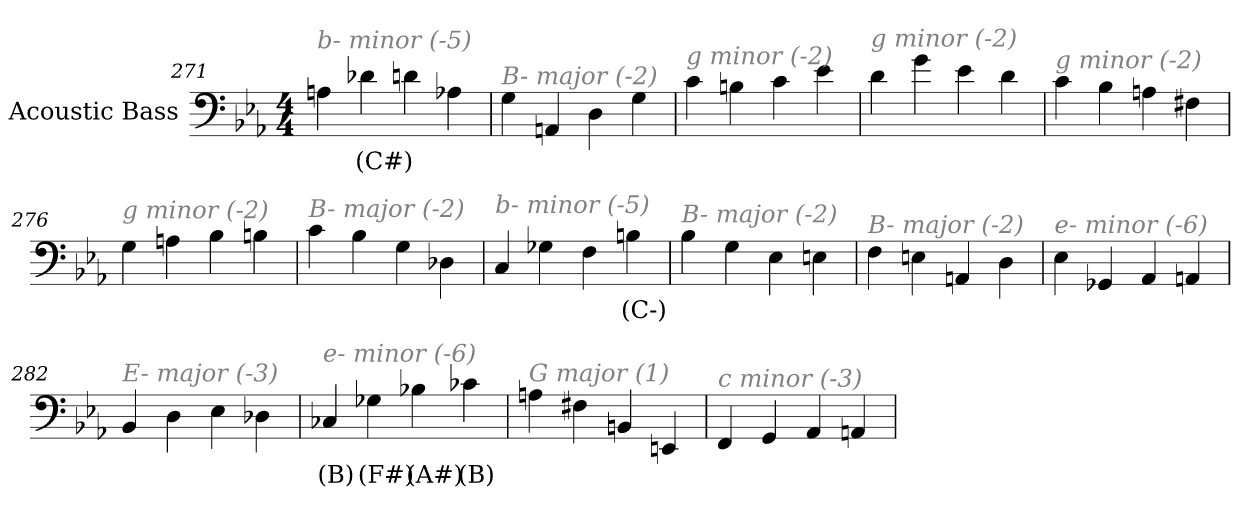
**kern	**text
*part1	*part1
*staff1	*staff1
*I"Acoustic Bass	*
*clefF4	*
*ITrd7c12	*
*k[b-e-a-]	*
*E-:	*
*M4/4	*
=271	=271
!LO:TX:i:color=#808080:t=b- minor (-5)	!
4AAn	.
4D-Xi	(C#)
4D	.
4AA-X	.
=272	=272
!LO:TX:i:color=#808080:t=B- major (-2)	!
4GG	.
4AAAn	.
4DD	.
4GG	.
=273	=273
!LO:TX:i:color=#808080:t=g minor (-2)	!
4C	.
4BBn	.
4C	.
4E-	.
=274	=274
!LO:TX:i:color=#808080:t=g minor (-2)	!
4D	.
4G	.
4E-	.
4D	.
=275	=275
!LO:TX:i:color=#808080:t=g minor (-2)	!
4C	.
4BB-	.
4AAn	.
4FF#X	.
=276	=276
!LO:TX:i:color=#808080:t=g minor (-2)	!
4GG	.
4AAn	.
4BB-	.
4BBn	.
=277	=277
!LO:TX:i:color=#808080:t=B- major (-2)	!
4C	.
4BB-	.
4GG	.
4DD-X	.
=278	=278
!LO:TX:i:color=#808080:t=b- minor (-5)	!
4CC	.
4GG-X	.
4FF	.
4BBni	(C-)
=279	=279
!LO:TX:i:color=#808080:t=B- major (-2)	!
4BB-	.
4GG	.
4EE-	.
4EEn	.
=280	=280
!LO:TX:i:color=#808080:t=B- major (-2)	!
4FF	.
4EEn	.
4AAAn	.
4DD	.
=281	=281
!LO:TX:i:color=#808080:t=e- minor (-6)	!
4EE-	.
4GGG-X	.
4AAA-	.
4AAAn	.
=282	=282
!LO:TX:i:color=#808080:t=E- major (-3)	!
4BBB-	.
4DD	.
4EE-	.
4DD-X	.
=283	=283
!LO:TX:i:color=#808080:t=e- minor (-6)	!
4CC-Xi	(B)
4GG-Xi	(F#)
4BB-Xi	(A#)
4C-Xi	(B)
=284	=284
!LO:TX:i:color=#808080:t=G major (1)	!
4AAn	.
4FF#X	.
4BBBn	.
4EEEn	.
=285	=285
!LO:TX:i:color=#808080:t=c minor (-3)	!
4FFF	.
4GGG	.
4AAA-	.
4AAAn	.
=	=
*-	*-
